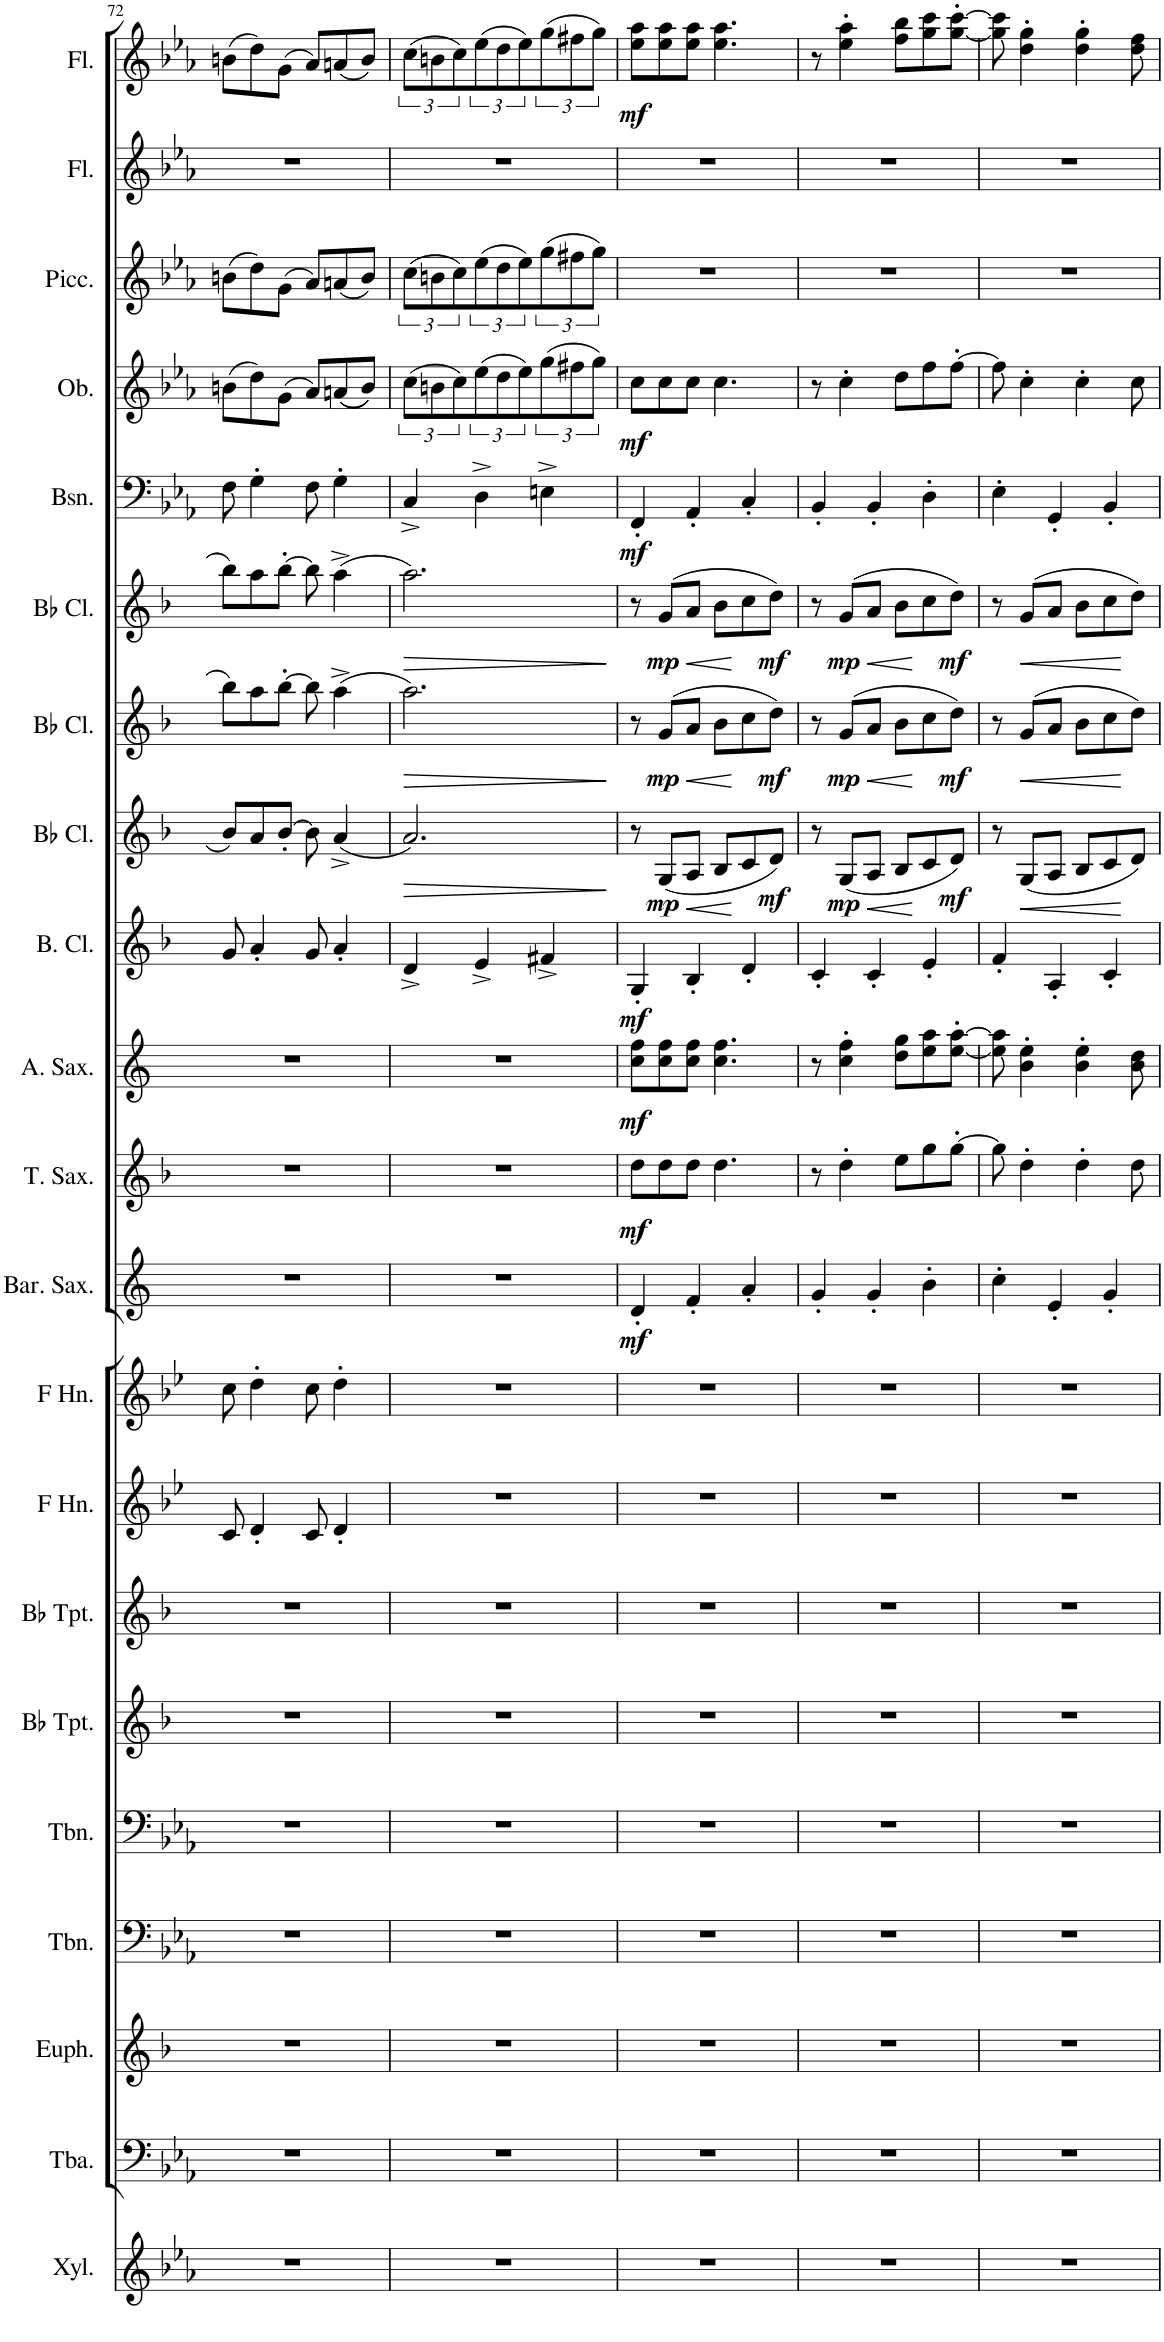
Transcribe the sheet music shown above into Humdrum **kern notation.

**kern	**kern	**kern	**kern	**kern	**kern	**kern	**kern	**kern	**kern	**dynam	**kern	**dynam	**kern	**dynam	**kern	**dynam	**kern	**dynam	**kern	**dynam	**kern	**dynam	**kern	**dynam	**kern	**dynam	**kern	**kern	**kern	**dynam
*part21	*part20	*part19	*part18	*part17	*part16	*part15	*part14	*part13	*part12	*part12	*part11	*part11	*part10	*part10	*part9	*part9	*part8	*part8	*part7	*part7	*part6	*part6	*part5	*part5	*part4	*part4	*part3	*part2	*part1	*part1
*staff21	*staff20	*staff19	*staff18	*staff17	*staff16	*staff15	*staff14	*staff13	*staff12	*staff12	*staff11	*staff11	*staff10	*staff10	*staff9	*staff9	*staff8	*staff8	*staff7	*staff7	*staff6	*staff6	*staff5	*staff5	*staff4	*staff4	*staff3	*staff2	*staff1	*staff1
*I"Xylophone	*I"Tuba	*I"Eufonio	*I"Trombon 3	*I"Trombon 1-2	*I"Trompeta Bb 3	*I"Trompeta Bb 1-2	*I"Corno Fa 3	*I"Corno Fa 1-2	*I"Saxofon Baritono	*	*I"Saxofon Tenor	*	*I"Saxofon alto	*	*I"Clarinete bajo	*	*I"Clarinete Bb 3	*	*I"Clarinete Bb 2	*	*I"Clarinete Bb 1	*	*I"Fagot	*	*I"Oboe	*	*I"Piccolo	*I"Flauta 3	*I"Flauta 1-2	*
*I'Xyl.	*I'Tba.	*	*I'Tbn.	*I'Tbn.	*	*	*	*	*	*	*	*	*	*	*	*	*	*	*	*	*	*	*	*	*I'Ob.	*	*I'Picc.	*I'Fl.	*I'Fl.	*
!!LO:PB:g=z
*clefG2	*clefF4	*clefG2	*clefF4	*clefF4	*clefG2	*clefG2	*clefG2	*clefG2	*clefG2	*	*clefG2	*	*clefG2	*	*clefG2	*	*clefG2	*	*clefG2	*	*clefG2	*	*clefF4	*	*clefG2	*	*clefG2	*clefG2	*clefG2	*
*Trd-7c-12	*	*Trd8c14	*	*	*Trd1c2	*Trd1c2	*Trd4c7	*Trd4c7	*Trd12c21	*	*Trd8c14	*	*Trd5c9	*	*Trd8c14	*	*Trd1c2	*	*Trd1c2	*	*Trd1c2	*	*	*	*	*	*Trd-7c-12	*	*	*
*k[b-e-a-]	*k[b-e-a-]	*k[b-]	*k[b-e-a-]	*k[b-e-a-]	*k[b-]	*k[b-]	*k[b-e-]	*k[b-e-]	*k[]	*	*k[b-]	*	*k[]	*	*k[b-]	*	*k[b-]	*	*k[b-]	*	*k[b-]	*	*k[b-e-a-]	*	*k[b-e-a-]	*	*k[b-e-a-]	*k[b-e-a-]	*k[b-e-a-]	*
*M6/8	*M6/8	*M6/8	*M6/8	*M6/8	*M6/8	*M6/8	*M6/8	*M6/8	*M6/8	*	*M6/8	*	*M6/8	*	*M6/8	*	*M6/8	*	*M6/8	*	*M6/8	*	*M6/8	*	*M6/8	*	*M6/8	*M6/8	*M6/8	*
=72	=72	=72	=72	=72	=72	=72	=72	=72	=72	=72	=72	=72	=72	=72	=72	=72	=72	=72	=72	=72	=72	=72	=72	=72	=72	=72	=72	=72	=72	=72
2.r	2.r	2.r	2.r	2.r	2.r	2.r	8c/	8cc\	2.r	.	2.r	.	2.r	.	8g/	.	8b-/L	.	8bb-\L	.	8bb-\L	.	8F\	.	(8bn\L	.	(8bn\L	2.r	(8bn\L	.
.	.	.	.	.	.	.	4d'/	4dd'\	.	.	.	.	.	.	4a'/	.	8a/	.	8aa\	.	8aa\	.	4G'\	.	8dd\)	.	8dd\)	.	8dd\)	.
.	.	.	.	.	.	.	.	.	.	.	.	.	.	.	.	.	[8b-'/J	.	[8bb-'\J	.	[8bb-'\J	.	.	.	(8g\J	.	(8g\J	.	(8g\J	.
.	.	.	.	.	.	.	8c/	8cc\	.	.	.	.	.	.	8g/	.	8b-\]	.	8bb-\]	.	8bb-\]	.	8F\	.	8a-/L)	.	8a-/L)	.	8a-/L)	.
.	.	.	.	.	.	.	4d'/	4dd'\	.	.	.	.	.	.	4a'/	.	(4a^/	.	(4aa^\	.	(4aa^\	.	4G'\	.	((8an/	.	(8an/	.	(8an/	.
.	.	.	.	.	.	.	.	.	.	.	.	.	.	.	.	.	.	.	.	.	.	.	.	.	8b/J))	.	8b/J)	.	8b/J)	.
=73	=73	=73	=73	=73	=73	=73	=73	=73	=73	=73	=73	=73	=73	=73	=73	=73	=73	=73	=73	=73	=73	=73	=73	=73	=73	=73	=73	=73	=73	=73
!	!	!	!	!	!	!	!	!	!	!	!	!	!	!	!	!	!	!LO:HP:b	!	!LO:HP:b	!	!LO:HP:b	!	!	!	!	!	!	!	!
2.r	2.r	2.r	2.r	2.r	2.r	2.r	2.r	2.r	2.r	.	2.r	.	2.r	.	4d^/	.	2.a/)	>	2.aa\)	>	2.aa\)	>	4C^/	.	(12cc\L	.	(12cc\L	2.r	(12cc\L	.
.	.	.	.	.	.	.	.	.	.	.	.	.	.	.	.	.	.	.	.	.	.	.	.	.	12bn\	.	12bn\	.	12bn\	.
.	.	.	.	.	.	.	.	.	.	.	.	.	.	.	.	.	.	.	.	.	.	.	.	.	12cc\)	.	12cc\)	.	12cc\)	.
.	.	.	.	.	.	.	.	.	.	.	.	.	.	.	4e^/	.	.	.	.	.	.	.	4D^\	.	(12ee-\	.	(12ee-\	.	(12ee-\	.
.	.	.	.	.	.	.	.	.	.	.	.	.	.	.	.	.	.	.	.	.	.	.	.	.	12dd\	.	12dd\	.	12dd\	.
.	.	.	.	.	.	.	.	.	.	.	.	.	.	.	.	.	.	.	.	.	.	.	.	.	12ee-\)	.	12ee-\)	.	12ee-\)	.
.	.	.	.	.	.	.	.	.	.	.	.	.	.	.	4f#X^/	.	.	.	.	.	.	.	4En^\	.	(12gg\	.	(12gg\	.	(12gg\	.
.	.	.	.	.	.	.	.	.	.	.	.	.	.	.	.	.	.	.	.	.	.	.	.	.	12ff#X\	.	12ff#X\	.	12ff#X\	.
.	.	.	.	.	.	.	.	.	.	.	.	.	.	.	.	.	.	.	.	.	.	.	.	.	12gg\J)	.	12gg\J)	.	12gg\J)	.
.	.	.	.	.	.	.	.	.	.	.	.	.	.	.	.	.	.	]	.	]	.	]	.	.	.	.	.	.	.	.
=74	=74	=74	=74	=74	=74	=74	=74	=74	=74	=74	=74	=74	=74	=74	=74	=74	=74	=74	=74	=74	=74	=74	=74	=74	=74	=74	=74	=74	=74	=74
!	!	!	!	!	!	!	!	!	!	!LO:DY:b	!	!LO:DY:b	!	!LO:DY:b	!	!LO:DY:b	!	!	!	!	!	!	!	!LO:DY:b	!	!LO:DY:b	!	!	!	!LO:DY:b
2.r	2.r	2.r	2.r	2.r	2.r	2.r	2.r	2.r	4d'/	mf	8dd\L	mf	8cc\ 8ff\L	mf	4G'/	mf	8r	.	8r	.	8r	.	4FF'/	mf	8cc\L	mf	2.r	2.r	8ee-\ 8aa-\L	mf
!	!	!	!	!	!	!	!	!	!	!	!	!	!	!	!	!	!	!LO:DY:b	!	!LO:DY:b	!	!LO:DY:b	!	!	!	!	!	!	!	!
.	.	.	.	.	.	.	.	.	.	.	8dd\	.	8cc\ 8ff\	.	.	.	(8G/L	mp	(8g/L	mp	(8g/L	mp	.	.	8cc\	.	.	.	8ee-\ 8aa-\	.
!	!	!	!	!	!	!	!	!	!	!	!	!	!	!	!	!	!	!LO:HP:b	!	!LO:HP:b	!	!LO:HP:b	!	!	!	!	!	!	!	!
.	.	.	.	.	.	.	.	.	4f'/	.	8dd\J	.	8cc\ 8ff\J	.	4B-'/	.	8A/J	<	8a/J	<	8a/J	<	4AA-'/	.	8cc\J	.	.	.	8ee-\ 8aa-\J	.
.	.	.	.	.	.	.	.	.	.	.	4.dd\	.	4.cc\ 4.ff\	.	.	.	8B-/L	.	8b-\L	.	8b-\L	.	.	.	4.cc\	.	.	.	4.ee-\ 4.aa-\	.
.	.	.	.	.	.	.	.	.	4a'/	.	.	.	.	.	4d'/	.	8c/	[	8cc\	[	8cc\	[	4C'/	.	.	.	.	.	.	.
!	!	!	!	!	!	!	!	!	!	!	!	!	!	!	!	!	!	!LO:DY:b	!	!LO:DY:b	!	!LO:DY:b	!	!	!	!	!	!	!	!
.	.	.	.	.	.	.	.	.	.	.	.	.	.	.	.	.	8d/J)	mf	8dd\J)	mf	8dd\J)	mf	.	.	.	.	.	.	.	.
=75	=75	=75	=75	=75	=75	=75	=75	=75	=75	=75	=75	=75	=75	=75	=75	=75	=75	=75	=75	=75	=75	=75	=75	=75	=75	=75	=75	=75	=75	=75
2.r	2.r	2.r	2.r	2.r	2.r	2.r	2.r	2.r	4g'/	.	8r	.	8r	.	4c'/	.	8r	.	8r	.	8r	.	4BB-'/	.	8r	.	2.r	2.r	8r	.
!	!	!	!	!	!	!	!	!	!	!	!	!	!	!	!	!	!	!LO:DY:b	!	!LO:DY:b	!	!LO:DY:b	!	!	!	!	!	!	!	!
.	.	.	.	.	.	.	.	.	.	.	4dd'\	.	4cc\' 4ff\'	.	.	.	(8G/L	mp	(8g/L	mp	(8g/L	mp	.	.	4cc'\	.	.	.	4ee-\' 4aa-\'	.
!	!	!	!	!	!	!	!	!	!	!	!	!	!	!	!	!	!	!LO:HP:b	!	!LO:HP:b	!	!LO:HP:b	!	!	!	!	!	!	!	!
.	.	.	.	.	.	.	.	.	4g'/	.	.	.	.	.	4c'/	.	8A/J	<	8a/J	<	8a/J	<	4BB-'/	.	.	.	.	.	.	.
.	.	.	.	.	.	.	.	.	.	.	8ee\L	.	8dd\ 8gg\L	.	.	.	8B-/L	.	8b-\L	.	8b-\L	.	.	.	8dd\L	.	.	.	8ff\ 8bb-\L	.
.	.	.	.	.	.	.	.	.	4b'\	.	8gg\	.	8ee\ 8aa\	.	4e'/	.	8c/	[	8cc\	[	8cc\	[	4D'\	.	8ff\	.	.	.	8gg\ 8ccc\	.
!	!	!	!	!	!	!	!	!	!	!	!	!	!	!	!	!	!	!LO:DY:b	!	!LO:DY:b	!	!LO:DY:b	!	!	!	!	!	!	!	!
.	.	.	.	.	.	.	.	.	.	.	[8gg'\J	.	[8ee\' [8aa\'J	.	.	.	8d/J)	mf	8dd\J)	mf	8dd\J)	mf	.	.	[8ff'\J	.	.	.	[8gg\' [8ccc\'J	.
=76	=76	=76	=76	=76	=76	=76	=76	=76	=76	=76	=76	=76	=76	=76	=76	=76	=76	=76	=76	=76	=76	=76	=76	=76	=76	=76	=76	=76	=76	=76
2.r	2.r	2.r	2.r	2.r	2.r	2.r	2.r	2.r	4cc'\	.	8gg\]	.	8ee\] 8aa\]	.	4f'/	.	8r	.	8r	.	8r	.	4E-'\	.	8ff\]	.	2.r	2.r	8gg\] 8ccc\]	.
!	!	!	!	!	!	!	!	!	!	!	!	!	!	!	!	!	!	!LO:HP:b	!	!LO:HP:b	!	!LO:HP:b	!	!	!	!	!	!	!	!
.	.	.	.	.	.	.	.	.	.	.	4dd'\	.	4b\' 4ee\'	.	.	.	(8G/L	<	(8g/L	<	(8g/L	<	.	.	4cc'\	.	.	.	4dd\' 4gg\'	.
.	.	.	.	.	.	.	.	.	4e'/	.	.	.	.	.	4A'/	.	8A/J	.	8a/J	.	8a/J	.	4GG'/	.	.	.	.	.	.	.
.	.	.	.	.	.	.	.	.	.	.	4dd'\	.	4b\' 4ee\'	.	.	.	8B-/L	.	8b-\L	.	8b-\L	.	.	.	4cc'\	.	.	.	4dd\' 4gg\'	.
.	.	.	.	.	.	.	.	.	4g'/	.	.	.	.	.	4c'/	.	8c/	.	8cc\	.	8cc\	.	4BB-'/	.	.	.	.	.	.	.
.	.	.	.	.	.	.	.	.	.	.	8dd\	.	8b\ 8dd\	.	.	.	8d/J)	[	8dd\J)	[	8dd\J)	[	.	.	8cc\	.	.	.	8dd\ 8ff\	.
=	=	=	=	=	=	=	=	=	=	=	=	=	=	=	=	=	=	=	=	=	=	=	=	=	=	=	=	=	=	=
*-	*-	*-	*-	*-	*-	*-	*-	*-	*-	*-	*-	*-	*-	*-	*-	*-	*-	*-	*-	*-	*-	*-	*-	*-	*-	*-	*-	*-	*-	*-
